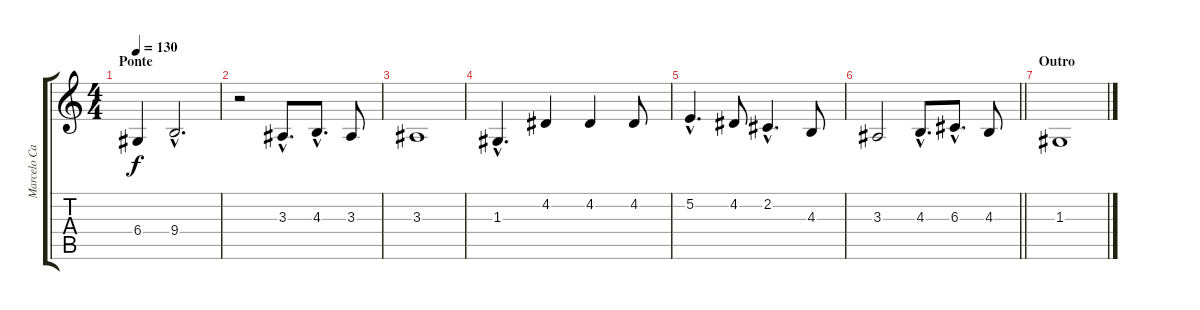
\track ("Marcelo Camelo (Vocal)" "Marcelo Ca") {instrument synthvoice}
\staff {score tabs}
\tuning (E4 B3 G3 D3 A2 E2) {hide}
\ts (4 4)
\section ("" "Ponte")
\tempo 130
\clef g2
\ks c
6.4{t}.4{dy f} 9.4{hac}.2{d} |
r.2 3.3{hac}.8{d} 4.3{hac}.8{d} 3.3.8 |
3.3.1 |
1.3{hac}.4{d} 4.2.4 4.2.4 4.2.8 |
5.2{hac}.4{d} 4.2.8 2.2{hac}.4{d} 4.3.8 |
\barLineRight lightlight
3.3.2 4.3{hac}.8{d} 6.3{hac}.8{d} 4.3.8 |
\section ("" "Outro")
1.3.1
